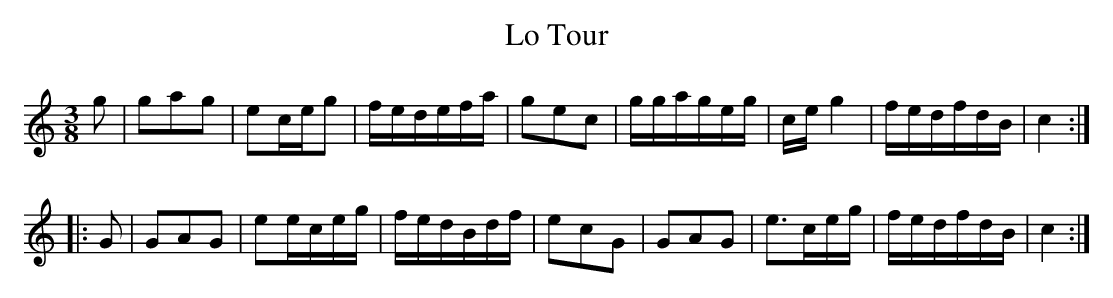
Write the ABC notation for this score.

X:1
T: Lo Tour
M:3/8
L:1/16
K:C
g2|g2a2g2|e2ceg2|fedefa|g2e2c2|\
ggageg|ceg4|fedfdB|c4:|
|:G2|G2A2G2|e2eceg|fedBdf|e2c2G2|\
G2A2G2|e3ceg|fedfdB|c4:|
